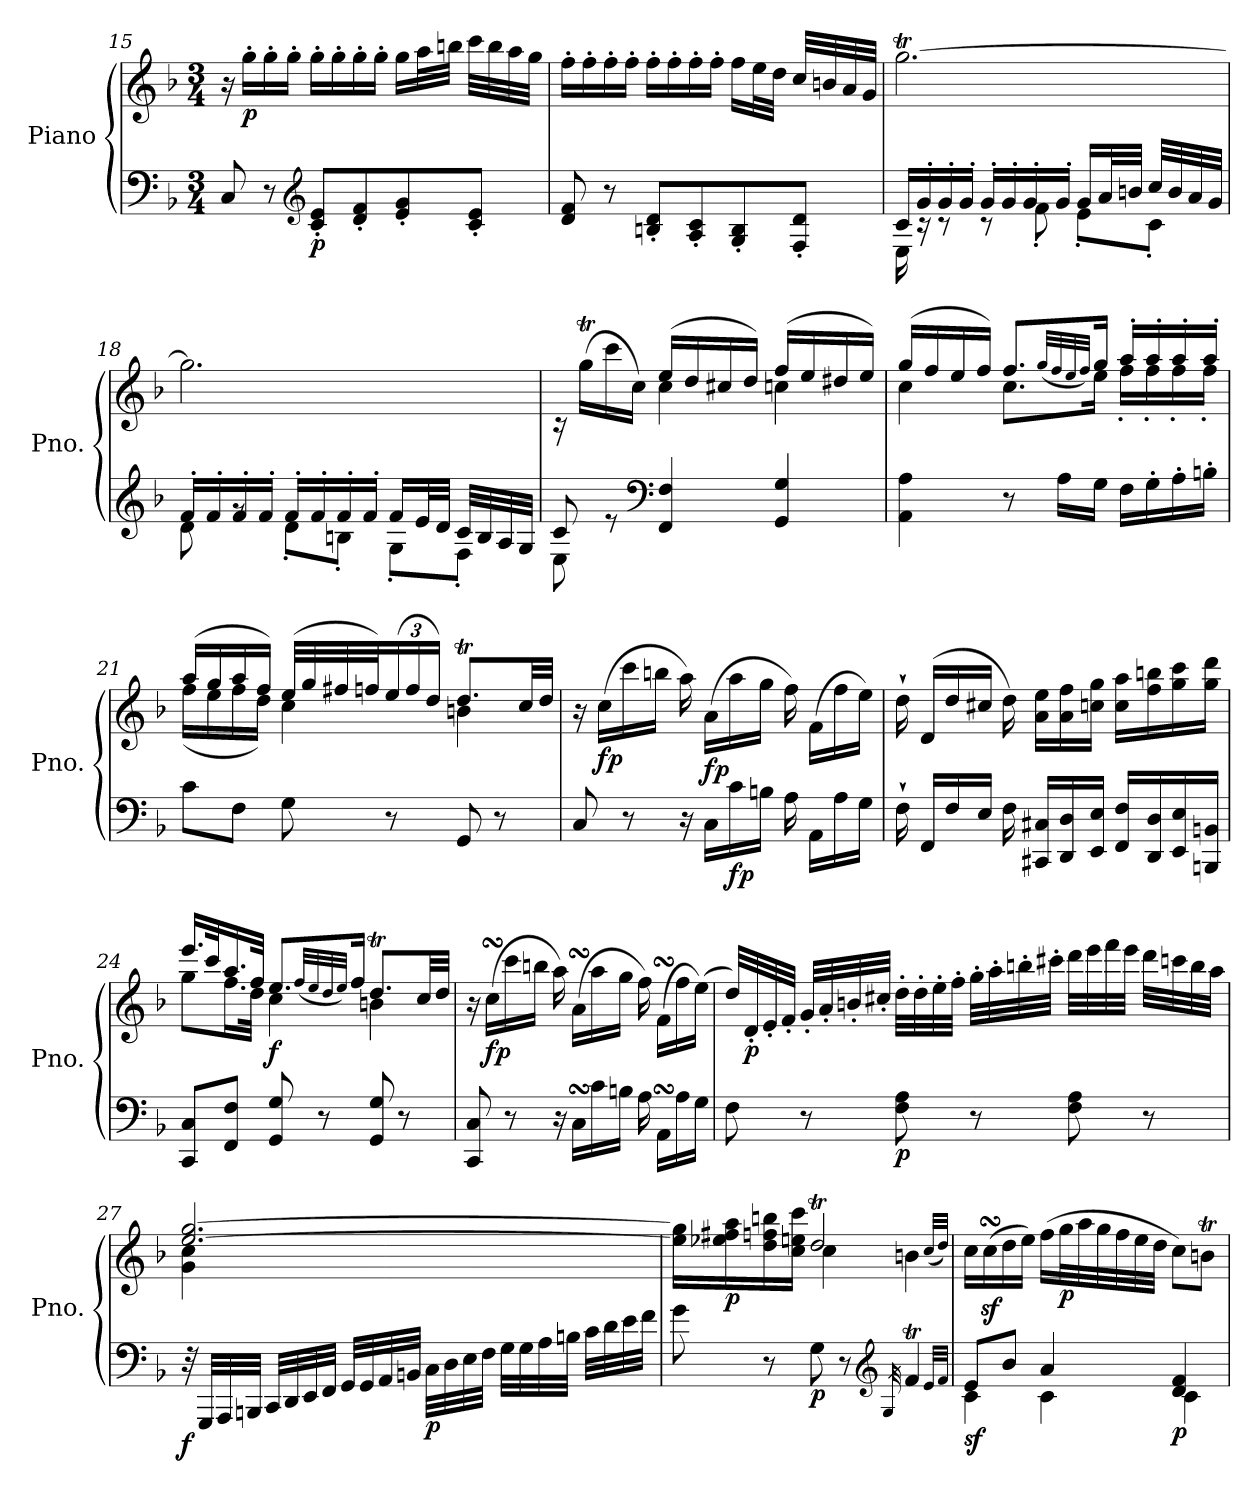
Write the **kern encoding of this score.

**kern	**kern	**dynam
*part1	*part1	*part1
*staff2	*staff1	*staff1/2
*I"Piano	*	*
*I'Pno.	*	*
*clefF4	*clefG2	*
*k[b-]	*k[b-]	*
*M3/4	*M3/4	*
=15	=15	=15
8C/	16r	.
!	!	!LO:DY:b
.	16gg'\LL	p
8r	16gg'\	.
.	16gg'\JJ	.
*clefG2	*	*
!	!	!LO:DY:b=2
8c/' 8e/'L	16gg'\LL	p
.	16gg'\	.
8d/' 8f/'	16gg'\	.
.	16gg'\JJ	.
8e/' 8g/'	16gg\LL	.
.	32aa\L	.
.	32bbn\JJJ	.
8c/' 8e/'J	32ccc\LLL	.
.	32bb\	.
.	32aa\	.
.	32gg\JJJ	.
=16	=16	=16
8d/ 8f/	16ff'\LL	.
.	16ff'\	.
8r	16ff'\	.
.	16ff'\JJ	.
8Bn/' 8d/'L	16ff'\LL	.
.	16ff'\	.
8A/' 8c/'	16ff'\	.
.	16ff'\JJ	.
8G/' 8B/'	16ff\LL	.
.	32ee\L	.
.	32dd\JJJ	.
8F/' 8d/'J	32cc/LLL	.
.	32bn/	.
.	32a/	.
.	32g/JJJ	.
=17	=17	=17
*^	*	*
16c/LL	16E\	[2.ggT\	.
16g'/	16rc	.	.
16g'/	8rc	.	.
16g'/JJ	.	.	.
16g'/LL	8rc	.	.
16g'/	.	.	.
16g'/	8f'\	.	.
16g'/JJ	.	.	.
16g/LL	8e'\L	.	.
32a/L	.	.	.
32bn/JJJ	.	.	.
32cc/LLL	8c'\J	.	.
32b/	.	.	.
32a/	.	.	.
32g/JJJ	.	.	.
=18	=18	=18	=18
16f'/LL	8d\	2.ggTTT\]	.
16f'/	.	.	.
16f'/	8rg	.	.
16f'/JJ	.	.	.
16f'/LL	8d'\L	.	.
16f'/	.	.	.
16f'/	8Bn'\J	.	.
16f'/JJ	.	.	.
16f/LL	8G'\L	.	.
32e/L	.	.	.
32d/JJJ	.	.	.
32c/LLL	8F'\J	.	.
32B/	.	.	.
32A/	.	.	.
32G/JJJ	.	.	.
=19	=19	=19	=19
*	*	*^	*
8c/	8E\	16rc	4ryy	.
.	.	(>16ggT\LL	.	.
8re	2ryy	16ccc\	.	.
.	.	16cc\JJ)	.	.
*clefF4	*	*	*	*
!	!	!	!	!LO:DY:b=2
!	!	!	!	!LO:DY:n=1:b
4FF/ 4F/	.	(>16ee/LL	4cc\	fp fp
.	.	16dd/	.	.
.	.	16cc#X/	.	.
.	.	16dd/JJ)	.	.
!	!	!	!	!LO:DY:n=2:b=2
!	!	!	!	!LO:DY:n=3:b
4GG/ 4G/	.	(>16ff/LL	4ccn\	fp fp
.	.	16ee/	.	.
.	8ryy	16dd#X/	.	.
.	.	16ee/JJ)	.	.
*v	*v	*	*	*
=20	=20	=20	=20
4AA\ 4A\	(>16gg/LL	4cc\	.
.	16ff/	.	.
.	16ee/	.	.
.	16ff/JJ)	.	.
8r	8.ff/L	8.cc\L	.
16A\LL	.	.	.
.	(<32qgg/LLL	.	.
.	32qff/	.	.
.	32qee/	.	.
.	32qff/JJJ)	.	.
16G\JJ	16gg/Jk	16ee\Jk	.
16F\LL	16aa'/LL	16ff'\LL	.
16G'\	16aa'/	16ff'\	.
16A'\	16aa'/	16ff'\	.
16Bn'\JJ	16aa'/JJ	16ff'\JJ	.
=21	=21	=21	=21
8c\L	(>16aa/LL	(<16ff\LL	.
.	16gg/	16ee\	.
8F\J	16aa/	16ff\	.
.	16ff/JJ)	16dd\JJ)	.
8G\	(>32ee/LLL	4cc\	.
.	32gg/	.	.
.	32ff#X/	.	.
.	32ffn/J)	.	.
*	*Xbrackettup	*	*
8r	(>24ee/	.	.
.	24ff/	.	.
.	24dd/JJ)	.	.
8GG/	8.ddT/L	4bn\	.
8r	.	.	.
.	32cc/LL	.	.
.	32dd/JJJ	.	.
*	*v	*v	*
=22	=22	=22
8C/	16r	.
!	!	!LO:DY:b
.	(>16cc\LL	fp
8r	16ccc\	.
.	16bbn\JJ	.
16r	16aa\)	.
!	!	!LO:DY:b
16C\LL	(>16a\LL	fp
!	!	!LO:DY:b=2
16c\	16aa\	fp
16Bn\JJ	16gg\JJ	.
16A\	16ff\)	.
!	!	!LO:DY:b=2
!	!	!LO:DY:n=1:a=2
16AA\LL	(>16f\LL	fp fp
16A\	16ff\	.
16G\JJ	16ee\JJ)	.
=23	=23	=23
16F`\	16dd`\	.
!	!	!LO:DY:b=2
!	!	!LO:DY:n=1:b
16FF/LL	(>16d/LL	fp fp
16F/	16dd/	.
16E/JJ	16cc#X/JJ	.
16F\	16dd\)	.
16CC#X/ 16C#X/LL	16a\ 16ee\LL	.
16DD/ 16D/	16a\ 16ff\	.
16EE/ 16E/JJ	16ccn\ 16gg\JJ	.
16FF/ 16F/LL	16cc\ 16aa\LL	.
16DD/ 16D/	16ff\ 16bbn\	.
16EE/ 16E/	16gg\ 16ccc\	.
16BBBn/ 16BBn/JJ	16gg\ 16ddd\JJ	.
=24	=24	=24
*	*^	*
8CC/ 8C/L	16.eee/LL	8gg\L	.
.	32ccc/K	.	.
8FF/ 8F/J	16.aa/	16.ff\L	.
.	32ff/JJk	32dd\JJk	.
!	!	!	!LO:DY:b
8GG/ 8G/	8.ee/L	4cc\	f
8r	.	.	.
.	(<32qff/LLL	.	.
.	32qee/	.	.
.	32qdd/	.	.
.	32qee/JJJ)	.	.
.	16ff/Jk	.	.
8GG/ 8G/	8.ddT/L	4bn\	.
8r	.	.	.
.	32cc/LL	.	.
.	32dd/JJJ	.	.
*	*v	*v	*
=25	=25	=25
8CC/ 8C/	16r	.
!	!	!LO:DY:b
.	(>16ccsSSS\LL	fp
8r	16ccc\	.
.	16bbn\JJ	.
16r	16aa\)	.
!	!	!LO:DY:b=2
!	!	!LO:DY:n=1:b
16CsSSS\LL	(>16asSsS\LL	fp fp
16c\	16aa\	.
16Bn\JJ	16gg\JJ	.
16A\	16ff\)	.
!	!	!LO:DY:n=2:b=2
!	!	!LO:DY:n=3:b
16AAsSsS\LL	(>16fsSSs\LL	fp fp
16A\	16ff\	.
16G\JJ	(>16ee\JJ)	.
=26	=26	=26
8F\	32dd/LLL)	.
!	!	!LO:DY:b
.	32d'/	p
.	32e'/	.
.	32f'/JJJ	.
8r	32g'/LLL	.
.	32a'/	.
.	32bn'/	.
.	32cc#X'/JJJ	.
!	!	!LO:DY:b=2
8F\ 8A\	32dd'\LLL	p
.	32dd'\	.
.	32ee'\	.
.	32ff'\JJJ	.
8r	32gg'\LLL	.
.	32aa'\	.
.	32bbn'\	.
.	32ccc#X'\JJJ	.
8F\ 8A\	32ddd\LLL	.
.	32eee\	.
.	32fff\	.
.	32eee\JJJ	.
8r	32ddd\LLL	.
.	32cccn\	.
.	32bb\	.
.	32aa\JJJ	.
=27	=27	=27
*	*^	*
!	!	!	!LO:DY:b=2
32r	[2.ee/ [2.gg/	4g\ 4cc\	f
32GGG/LLL	.	.	.
32AAA/	.	.	.
32BBBn/JJJ	.	.	.
32CC/LLL	.	.	.
32DD/	.	.	.
32EE/	.	.	.
32FF/JJJ	.	.	.
32GG/LLL	.	2ryy	.
32GG/	.	.	.
32AA/	.	.	.
32BBn/JJJ	.	.	.
!	!	!	!LO:DY:b=2
32C\LLL	.	.	p
32D\	.	.	.
32E\	.	.	.
32F\JJJ	.	.	.
32G\LLL	.	.	.
32G\	.	.	.
32A\	.	.	.
32Bn\JJJ	.	.	.
32c\LLL	.	.	.
32d\	.	.	.
32e\	.	.	.
32f\JJJ	.	.	.
=28	=28	=28	=28
8g\	16ee\] 16gg\]LL	4ryy	.
!	!	!	!LO:DY:b
.	16ee-X\ 16ff#X\ 16aa\	.	p
8r	16dd\ 16ffn\ 16bbn\	.	.
.	16cc\ 16een\ 16ccc\JJ	.	.
!	!	!	!LO:DY:b=2
8G\	2ddT/	4cc\	p
8r	.	.	.
*clefG2	*	*	*
32qG/	.	.	.
4fT/	.	4bnTTT\	.
32qe/LLL	.	(>32qcc/LLL	.
32qf/JJJ	.	32qdd/JJJ)	.
=29	=29	=29	=29
*^	*	*	*
!	!	!	!	!LO:DY:b=2
*	*	*v	*v	*
8e/L	4c\	16cc\LL	sf
.	.	(>16ccz<sSSS\	.
8b-/J	.	16dd\	.
.	.	16ee\JJ)	.
4a/	4c\	(>16ff\LL	.
!	!	!	!LO:DY:b
.	.	32gg\L	p
.	.	32aa\	.
.	.	32gg\	.
.	.	32ff\	.
.	.	32ee\	.
.	.	32dd\JJJ	.
!	!	!	!LO:DY:b=2
4d/ 4f/	4c\	8cc\L)	p
.	.	8bnt\J	.
*v	*v	*	*
=	=	=
*-	*-	*-
